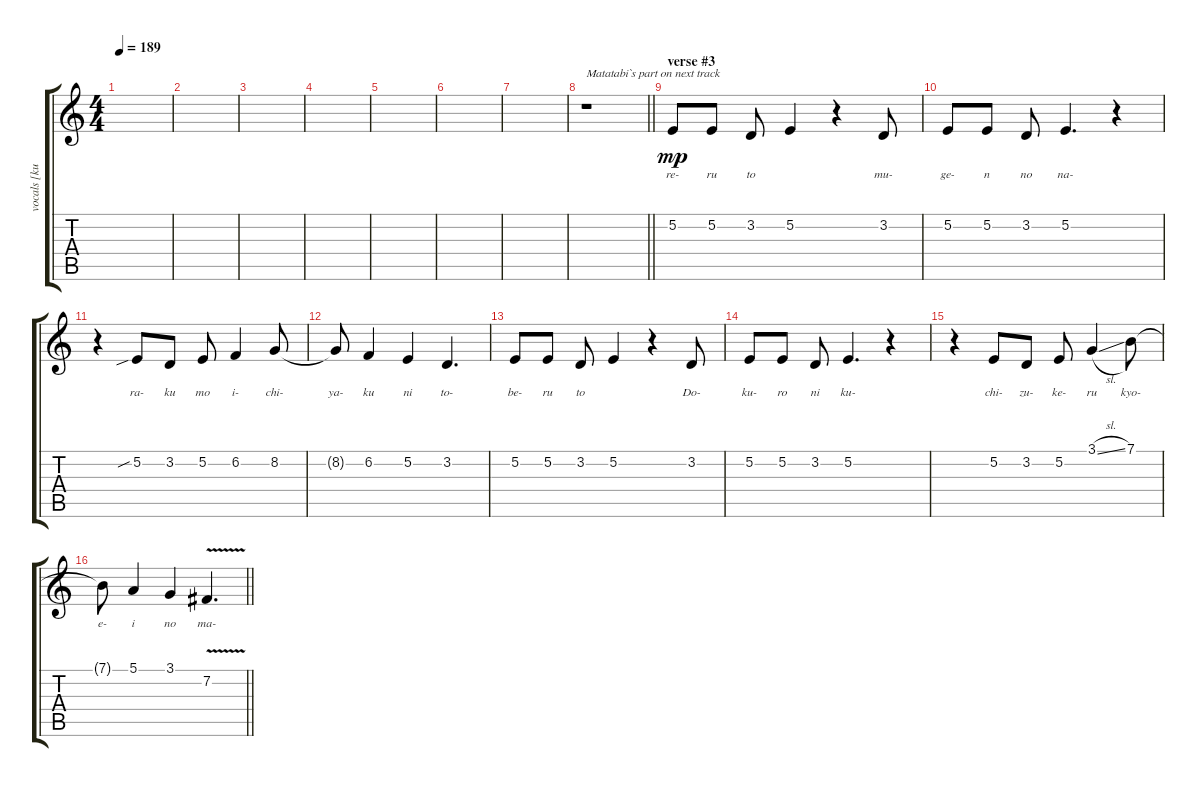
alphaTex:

\track ("vocals [kuroneko]" "vocals [ku") {instrument flute}
\staff {score tabs}
\tuning (E4 B3 G3 D3 A2 E2) {hide}
\ts (4 4)
\tempo 189
\clef g2
\ks c
|
|
|
|
|
|
|
\barLineRight lightlight
r.1{txt "Matatabi`s part on next track"} |
\section ("" "verse #3")
5.2.8{lyrics (0 "re-") lyrics (1 "") lyrics (2 "") lyrics (3 "") lyrics (4 "") dy mp} 5.2.8{lyrics (0 "ru") lyrics (1 "") lyrics (2 "") lyrics (3 "") lyrics (4 "")} 3.2.8{lyrics (0 "to") lyrics (1 "") lyrics (2 "") lyrics (3 "") lyrics (4 "")} 5.2.4{lyrics (0 "") lyrics (1 "") lyrics (2 "") lyrics (3 "") lyrics (4 "")} r.4 3.2.8{lyrics (0 "mu-") lyrics (1 "") lyrics (2 "") lyrics (3 "") lyrics (4 "")} |
5.2.8{lyrics (0 "ge-") lyrics (1 "") lyrics (2 "") lyrics (3 "") lyrics (4 "")} 5.2.8{lyrics (0 "n") lyrics (1 "") lyrics (2 "") lyrics (3 "") lyrics (4 "")} 3.2.8{lyrics (0 "no") lyrics (1 "") lyrics (2 "") lyrics (3 "") lyrics (4 "")} 5.2.4{d lyrics (0 "na-") lyrics (1 "") lyrics (2 "") lyrics (3 "") lyrics (4 "")} r.4 |
r.4 5.2{sib}.8{lyrics (0 "ra-") lyrics (1 "") lyrics (2 "") lyrics (3 "") lyrics (4 "")} 3.2.8{lyrics (0 "ku") lyrics (1 "") lyrics (2 "") lyrics (3 "") lyrics (4 "")} 5.2.8{lyrics (0 "mo") lyrics (1 "") lyrics (2 "") lyrics (3 "") lyrics (4 "")} 6.2.4{lyrics (0 "i-") lyrics (1 "") lyrics (2 "") lyrics (3 "") lyrics (4 "")} 8.2.8{lyrics (0 "chi-") lyrics (1 "") lyrics (2 "") lyrics (3 "") lyrics (4 "")} |
8.2{t}.8{lyrics (0 "ya-") lyrics (1 "") lyrics (2 "") lyrics (3 "") lyrics (4 "")} 6.2.4{lyrics (0 "ku") lyrics (1 "") lyrics (2 "") lyrics (3 "") lyrics (4 "")} 5.2.4{lyrics (0 "ni") lyrics (1 "") lyrics (2 "") lyrics (3 "") lyrics (4 "")} 3.2.4{d lyrics (0 "to-") lyrics (1 "") lyrics (2 "") lyrics (3 "") lyrics (4 "")} |
5.2.8{lyrics (0 "be-") lyrics (1 "") lyrics (2 "") lyrics (3 "") lyrics (4 "")} 5.2.8{lyrics (0 "ru") lyrics (1 "") lyrics (2 "") lyrics (3 "") lyrics (4 "")} 3.2.8{lyrics (0 "to") lyrics (1 "") lyrics (2 "") lyrics (3 "") lyrics (4 "")} 5.2.4{lyrics (0 "") lyrics (1 "") lyrics (2 "") lyrics (3 "") lyrics (4 "")} r.4 3.2.8{lyrics (0 "Do-") lyrics (1 "") lyrics (2 "") lyrics (3 "") lyrics (4 "")} |
5.2.8{lyrics (0 "ku-") lyrics (1 "") lyrics (2 "") lyrics (3 "") lyrics (4 "")} 5.2.8{lyrics (0 "ro") lyrics (1 "") lyrics (2 "") lyrics (3 "") lyrics (4 "")} 3.2.8{lyrics (0 "ni") lyrics (1 "") lyrics (2 "") lyrics (3 "") lyrics (4 "")} 5.2.4{d lyrics (0 "ku-") lyrics (1 "") lyrics (2 "") lyrics (3 "") lyrics (4 "")} r.4 |
r.4 5.2.8{lyrics (0 "chi-") lyrics (1 "") lyrics (2 "") lyrics (3 "") lyrics (4 "")} 3.2.8{lyrics (0 "zu-") lyrics (1 "") lyrics (2 "") lyrics (3 "") lyrics (4 "")} 5.2.8{lyrics (0 "ke-") lyrics (1 "") lyrics (2 "") lyrics (3 "") lyrics (4 "")} 3.1{sl}.4{lyrics (0 "ru") lyrics (1 "") lyrics (2 "") lyrics (3 "") lyrics (4 "")} 7.1.8{lyrics (0 "kyo-") lyrics (1 "") lyrics (2 "") lyrics (3 "") lyrics (4 "")} |
\barLineRight lightlight
7.1{t}.8{lyrics (0 "e-") lyrics (1 "") lyrics (2 "") lyrics (3 "") lyrics (4 "")} 5.1.4{lyrics (0 "i") lyrics (1 "") lyrics (2 "") lyrics (3 "") lyrics (4 "")} 3.1.4{lyrics (0 "no") lyrics (1 "") lyrics (2 "") lyrics (3 "") lyrics (4 "")} 7.2{v}.4{d lyrics (0 "ma-") lyrics (1 "") lyrics (2 "") lyrics (3 "") lyrics (4 "")}
